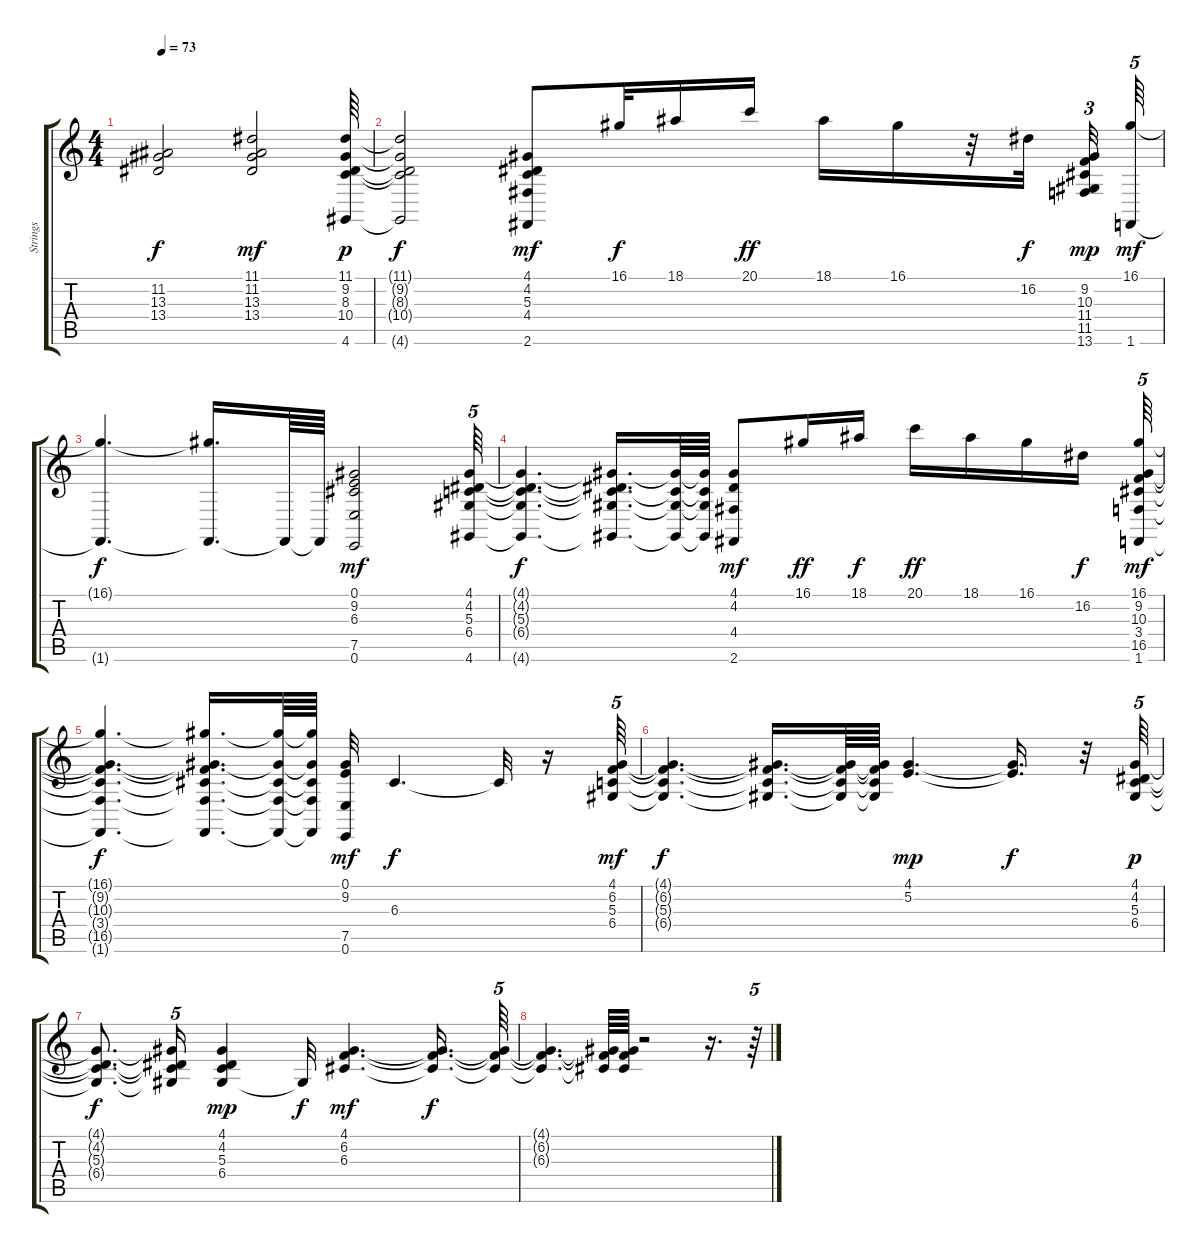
\track ("Strings" "Strings") {instrument stringensemble2}
\staff {score tabs}
\tuning (E4 B3 G3 D3 A2 E2) {hide}
\ts (4 4)
\tempo 73
\clef g2
\ks c
(11.2{t} 13.3{t} 13.4{t}).2{dy f} (11.1 11.2 13.3 13.4).2{dy mf} (11.1 9.2 8.3 10.4 4.6).64{dy p} |
(11.1{t} 9.2{t} 8.3{t} 10.4{t} 4.6{t}).2{dy f} (4.1 4.2 5.3 4.4 2.6).8{dy mf} 16.1.32{dy f} 18.1.16 20.1.16{dy ff} 18.1.16 16.1.16 r.32 16.2.32{dy f beam splitsecondary} (9.2 10.3 11.4 11.5 13.6).32{tu (3 2) dy mp} (16.1 1.6).64{tu (5 4) dy mf} |
(16.1{t} 1.6{t}).4{d dy f} (16.1{t} 1.6{t}).16{d} 1.6{t}.64 1.6{t}.64 (0.1 9.2 6.3 7.5 0.6).2{dy mf} (4.1 4.2 5.3 6.4 4.6).64{tu (5 4)} |
(4.1{t} 4.2{t} 5.3{t} 6.4{t} 4.6{t}).4{d dy f} (4.1{t} 4.2{t} 5.3{t} 6.4{t} 4.6{t}).16{d} (4.1{t} 5.3{t} 6.4{t} 4.6{t}).64 (4.1{t} 5.3{t} 6.4{t} 4.6{t}).64 (4.1 4.2 4.4 2.6).8{dy mf} 16.1.16{dy ff} 18.1.16{dy f} 20.1.16{dy ff} 18.1.16 16.1.16 16.2.16{dy f} (16.1 9.2 10.3 3.4 16.5 1.6).64{tu (5 4) dy mf} |
(16.1{t} 9.2{t} 10.3{t} 3.4{t} 16.5{t} 1.6{t}).4{d dy f} (16.1{t} 9.2{t} 10.3{t} 3.4{t} 16.5{t} 1.6{t}).16{d} (16.1{t} 9.2{t} 3.4{t} 16.5{t} 1.6{t}).64 (16.1{t} 9.2{t} 3.4{t} 16.5{t} 1.6{t}).64 (0.1 9.2 7.5 0.6).32{dy mf} 6.3.4{d dy f} 6.3{t}.32 r.16 (4.1 6.2 5.3 6.4).64{tu (5 4) dy mf} |
(4.1{t} 6.2{t} 5.3{t} 6.4{t}).4{d dy f} (4.1{t} 6.2{t} 5.3{t} 6.4{t}).16{d} (4.1{t} 6.2{t} 5.3{t} 6.4{t}).64 (4.1{t} 6.2{t} 5.3{t} 6.4{t}).64 (4.1 5.2).4{d dy mp} (4.1{t} 5.2{t}).16{d dy f} r.32 (4.1 4.2 5.3 6.4).64{tu (5 4) dy p} |
(4.1{t} 4.2{t} 5.3{t} 6.4{t}).8{d dy f} (4.1{t} 4.2{t} 5.3{t} 6.4{t}).16{tu (5 4)} (4.1 4.2 5.3 6.4).4{dy mp} 6.4{t}.32{dy f} (4.1 6.2 6.3).4{d dy mf} (4.1{t} 6.2{t} 6.3{t}).16{d dy f} (4.1{t} 6.2{t} 6.3{t}).64{tu (5 4)} |
(4.1{t} 6.2{t} 6.3{t}).4{d} (4.1{t} 6.2{t} 6.3{t}).64 (4.1{t} 6.2{t} 6.3{t}).64 r.2 r.16{d} r.64{tu (5 4)}
